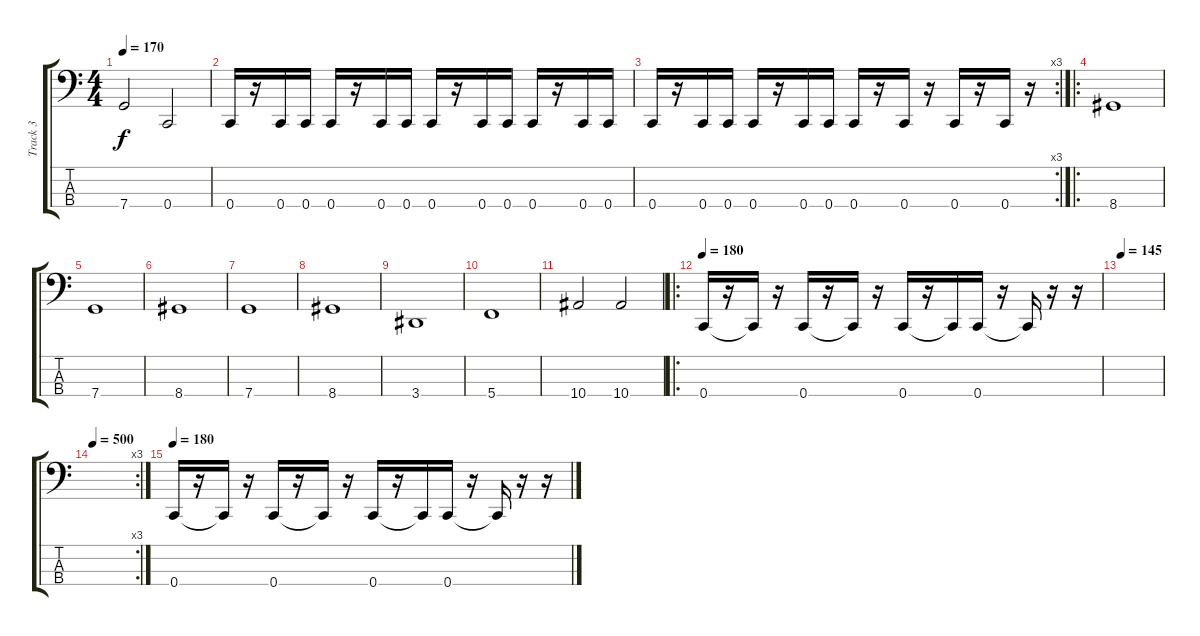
\track ("Track 3" "Track 3") {instrument electricbassfinger}
\staff {score tabs}
\tuning (F2 C2 G1 C1) {hide}
\ts (4 4)
\tempo 170
\clef f4
\ks c
7.4.2{dy f} 0.4.2 |
0.4.16 r.16 0.4.16 0.4.16 0.4.16 r.16 0.4.16 0.4.16 0.4.16 r.16 0.4.16 0.4.16 0.4.16 r.16 0.4.16 0.4.16 |
\rc 3
0.4.16 r.16 0.4.16 0.4.16 0.4.16 r.16 0.4.16 0.4.16 0.4.16 r.16 0.4.16 r.16 0.4.16 r.16 0.4.16 r.16 |
\ro
8.4.1 |
7.4.1 |
8.4.1 |
7.4.1 |
8.4.1 |
3.4.1 |
5.4.1 |
10.4.2 10.4.2 |
\ro
\tempo 180
0.4.16 r.16 0.4{t}.16 r.16 0.4.16 r.16 0.4{t}.16 r.16 0.4.16 r.16 0.4{t}.16 0.4.16 r.16 0.4{t}.16 r.16 r.16 |
\tempo 145
|
\rc 3
\tempo 500
|
\tempo 200
\tempo 180
0.4.16 r.16 0.4{t}.16 r.16 0.4.16 r.16 0.4{t}.16 r.16 0.4.16 r.16 0.4{t}.16 0.4.16 r.16 0.4{t}.16 r.16 r.16
